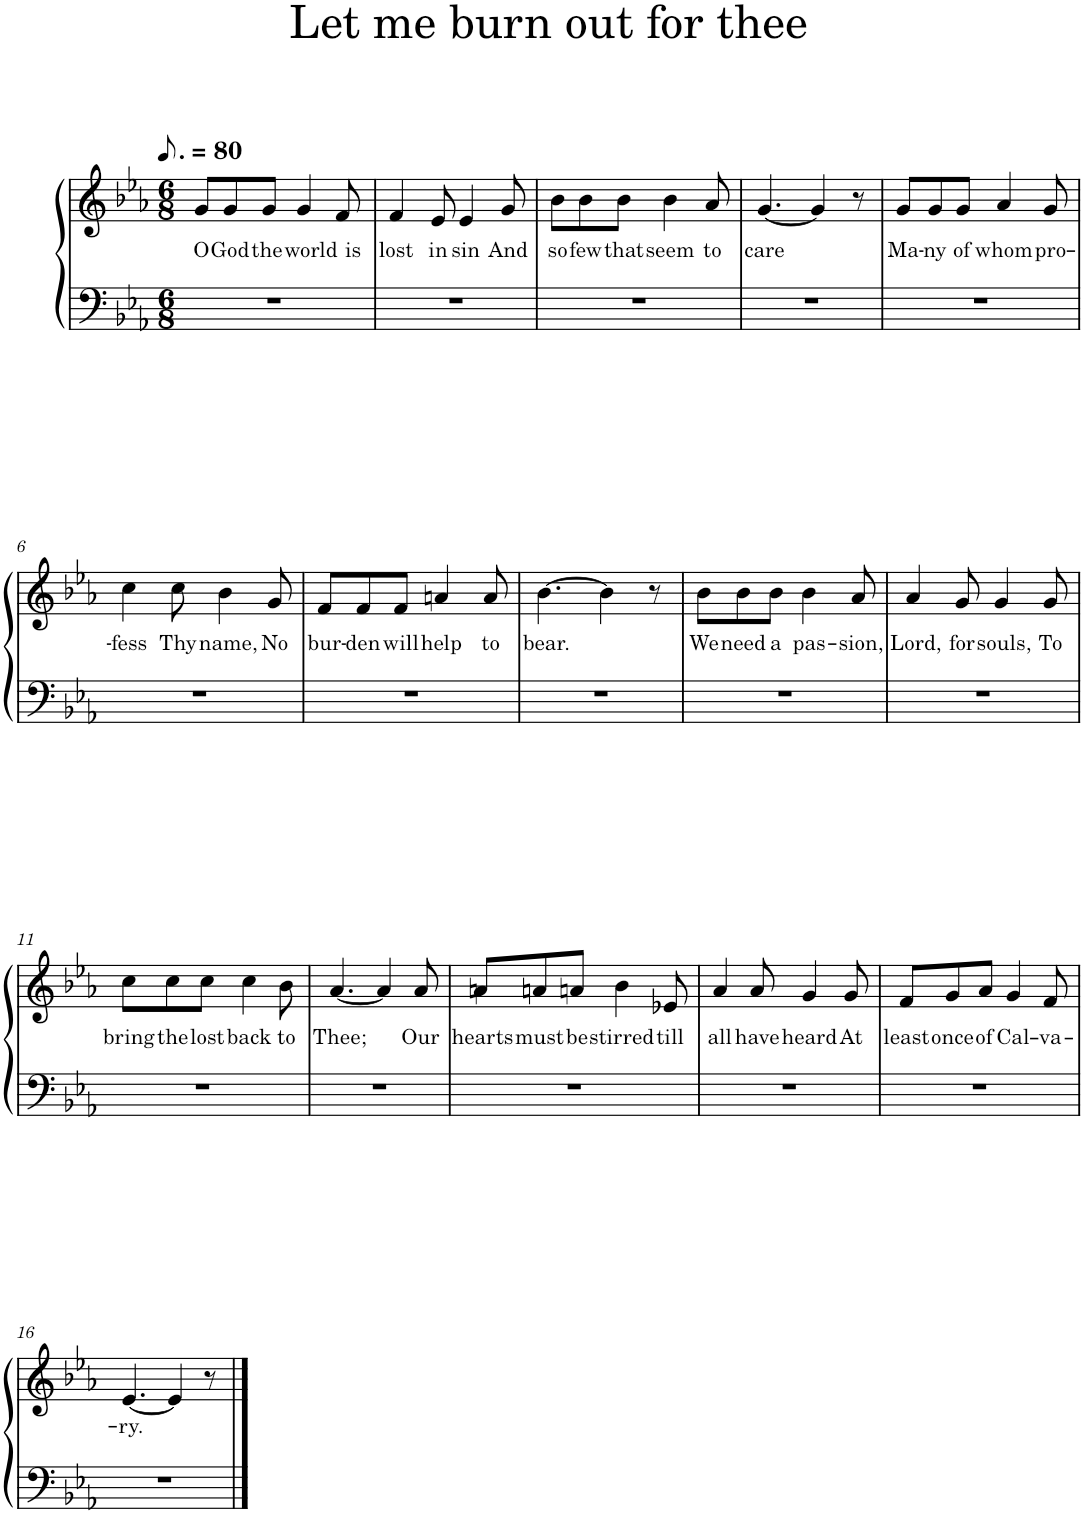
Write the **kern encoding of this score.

**kern	**kern	**text
*part1	*part1	*part1
*staff2	*staff1	*staff1
*I"Piano	*	*
*I'Pno.	*	*
*clefF4	*clefG2	*
*k[b-e-a-]	*k[b-e-a-]	*
*M6/8	*M6/8	*
*MM60	*MM60	*
=1	=1	=1
!	!	!LO:LY:b
2.r	8g/L	O
!	!	!LO:LY:b
.	8g/	God
!	!	!LO:LY:b
.	8g/J	the
!	!	!LO:LY:b
.	4g/	world
!	!	!LO:LY:b
.	8f/	is
=2	=2	=2
!	!	!LO:LY:b
2.r	4f/	lost
!	!	!LO:LY:b
.	8e-/	in
!	!	!LO:LY:b
.	4e-/	sin
!	!	!LO:LY:b
.	8g/	And
=3	=3	=3
!	!	!LO:LY:b
2.r	8b-\L	so
!	!	!LO:LY:b
.	8b-\	few
!	!	!LO:LY:b
.	8b-\J	that
!	!	!LO:LY:b
.	4b-\	seem
!	!	!LO:LY:b
.	8a-/	to
=4	=4	=4
!	!	!LO:LY:b
2.r	[4.g/	care
.	4g/]	.
.	8r	.
=5	=5	=5
!	!	!LO:LY:b
2.r	8g/L	Ma-
!	!	!LO:LY:b
.	8g/	-ny
!	!	!LO:LY:b
.	8g/J	of
!	!	!LO:LY:b
.	4a-/	whom
!	!	!LO:LY:b
.	8g/	pro-
!!LO:LB:g=z
=6	=6	=6
!	!	!LO:LY:b
2.r	4cc\	-fess
!	!	!LO:LY:b
.	8cc\	Thy
!	!	!LO:LY:b
.	4b-\	name,
!	!	!LO:LY:b
.	8g/	No
=7	=7	=7
!	!	!LO:LY:b
2.r	8f/L	bur-
!	!	!LO:LY:b
.	8f/	-den
!	!	!LO:LY:b
.	8f/J	will
!	!	!LO:LY:b
.	4an/	help
!	!	!LO:LY:b
.	8a/	to
=8	=8	=8
!	!	!LO:LY:b
2.r	[4.b-\	bear.
.	4b-\]	.
.	8r	.
=9	=9	=9
!	!	!LO:LY:b
2.r	8b-\L	We
!	!	!LO:LY:b
.	8b-\	need
!	!	!LO:LY:b
.	8b-\J	a
!	!	!LO:LY:b
.	4b-\	pas-
!	!	!LO:LY:b
.	8a-/	-sion,
=10	=10	=10
!	!	!LO:LY:b
2.r	4a-/	Lord,
!	!	!LO:LY:b
.	8g/	for
!	!	!LO:LY:b
.	4g/	souls,
!	!	!LO:LY:b
.	8g/	To
!!LO:LB:g=z
=11	=11	=11
!	!	!LO:LY:b
2.r	8cc\L	bring
!	!	!LO:LY:b
.	8cc\	the
!	!	!LO:LY:b
.	8cc\J	lost
!	!	!LO:LY:b
.	4cc\	back
!	!	!LO:LY:b
.	8b-\	to
=12	=12	=12
!	!	!LO:LY:b
2.r	[4.a-/	Thee;
.	4a-/]	.
!	!	!LO:LY:b
.	8a-/	Our
=13	=13	=13
!	!	!LO:LY:b
2.r	8en/L	hearts
!	!	!LO:LY:b
.	8fn/	must
!	!	!LO:LY:b
.	8an/J	be
!	!	!LO:LY:b
.	4b-\	stirred
!	!	!LO:LY:b
.	8e-X/	till
=14	=14	=14
!	!	!LO:LY:b
2.r	4a-/	all
!	!	!LO:LY:b
.	8a-/	have
!	!	!LO:LY:b
.	4g/	heard
!	!	!LO:LY:b
.	8g/	At
=15	=15	=15
!	!	!LO:LY:b
2.r	8f/L	least
!	!	!LO:LY:b
.	8g/	once
!	!	!LO:LY:b
.	8a-/J	of
!	!	!LO:LY:b
.	4g/	Cal-
!	!	!LO:LY:b
.	8f/	-va-
!!LO:LB:g=z
=16	=16	=16
!	!	!LO:LY:b
2.r	[4.e-/	-ry.
.	4e-/]	.
.	8r	.
==	==	==
*-	*-	*-
